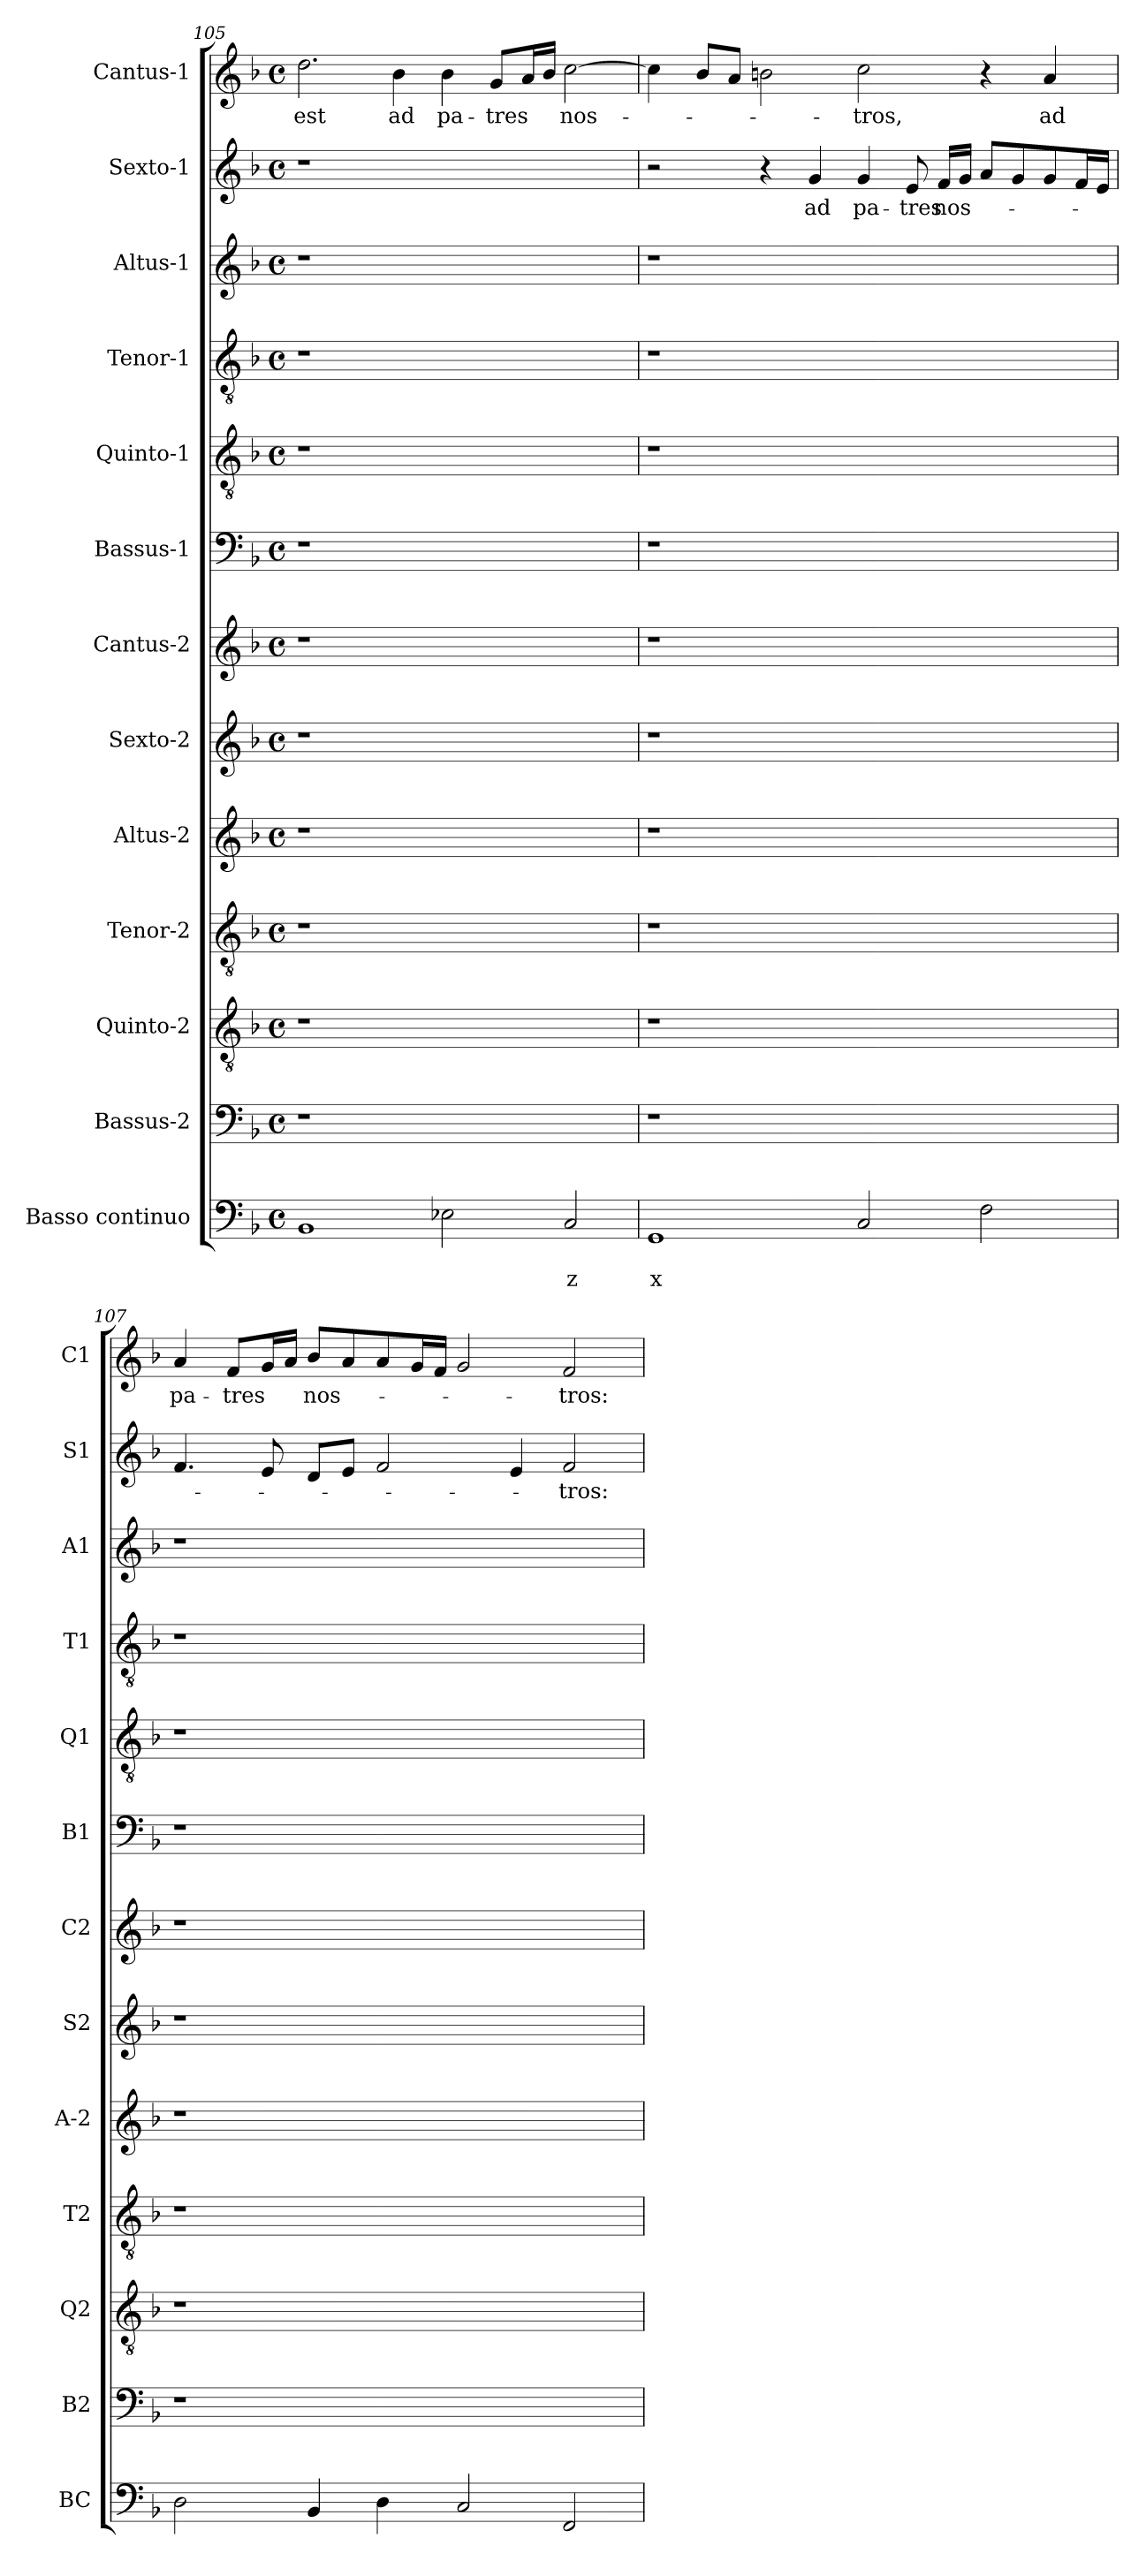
**kern	**text	**text	**kern	**kern	**kern	**kern	**kern	**kern	**kern	**kern	**kern	**kern	**kern	**text	**kern	**text
*part13	*part13	*part13	*part12	*part11	*part10	*part9	*part8	*part7	*part6	*part5	*part4	*part3	*part2	*part2	*part1	*part1
*staff13	*staff13	*staff13	*staff12	*staff11	*staff10	*staff9	*staff8	*staff7	*staff6	*staff5	*staff4	*staff3	*staff2	*staff2	*staff1	*staff1
*I"Basso continuo	*	*	*I"Bassus-2	*I"Quinto-2	*I"Tenor-2	*I"Altus-2	*I"Sexto-2	*I"Cantus-2	*I"Bassus-1	*I"Quinto-1	*I"Tenor-1	*I"Altus-1	*I"Sexto-1	*	*I"Cantus-1	*
*I'BC	*	*	*I'B2	*I'Q2	*I'T2	*I'A-2	*I'S2	*I'C2	*I'B1	*I'Q1	*I'T1	*I'A1	*I'S1	*	*I'C1	*
*clefF4	*	*	*clefF4	*clefGv2	*clefGv2	*clefG2	*clefG2	*clefG2	*clefF4	*clefGv2	*clefGv2	*clefG2	*clefG2	*	*clefG2	*
*k[b-]	*	*	*k[b-]	*k[b-]	*k[b-]	*k[b-]	*k[b-]	*k[b-]	*k[b-]	*k[b-]	*k[b-]	*k[b-]	*k[b-]	*	*k[b-]	*
*F:	*	*	*F:	*F:	*F:	*F:	*F:	*F:	*F:	*F:	*F:	*F:	*F:	*	*F:	*
*M4/4	*	*	*M4/4	*M4/4	*M4/4	*M4/4	*M4/4	*M4/4	*M4/4	*M4/4	*M4/4	*M4/4	*M4/4	*	*M4/4	*
*met(c)	*	*	*met(c)	*met(c)	*met(c)	*met(c)	*met(c)	*met(c)	*met(c)	*met(c)	*met(c)	*met(c)	*met(c)	*	*met(c)	*
=105	=105	=105	=105	=105	=105	=105	=105	=105	=105	=105	=105	=105	=105	=105	=105	=105
!	!	!	!	!	!	!	!	!	!	!	!	!	!	!	!	!LO:LY:b
1BB-	.	.	1r	1r	1r	1r	1r	1r	1r	1r	1r	1r	1r	.	2.dd\	est
!	!	!	!	!	!	!	!	!	!	!	!	!	!	!	!	!LO:LY:b
.	.	.	.	.	.	.	.	.	.	.	.	.	.	.	4b-\	ad
!	!	!	!	!	!	!	!	!	!	!	!	!	!	!	!	!LO:LY:b
2E-X\	.	.	1ryy	1ryy	1ryy	1ryy	1ryy	1ryy	1ryy	1ryy	1ryy	1ryy	1ryy	.	4b-\	pa-
!	!	!	!	!	!	!	!	!	!	!	!	!	!	!	!	!LO:LY:b
.	.	.	.	.	.	.	.	.	.	.	.	.	.	.	8g/L	-tres
.	.	.	.	.	.	.	.	.	.	.	.	.	.	.	16a/L	.
.	.	.	.	.	.	.	.	.	.	.	.	.	.	.	16b-/JJ	.
!	!	!LO:LY:b	!	!	!	!	!	!	!	!	!	!	!	!	!	!LO:LY:b
2C/	.	z	.	.	.	.	.	.	.	.	.	.	.	.	[2cc\	nos-
=106	=106	=106	=106	=106	=106	=106	=106	=106	=106	=106	=106	=106	=106	=106	=106	=106
!	!	!LO:LY:b	!	!	!	!	!	!	!	!	!	!	!	!	!	!
1GG	.	x	1r	1r	1r	1r	1r	1r	1r	1r	1r	1r	2r	.	4cc\]	.
.	.	.	.	.	.	.	.	.	.	.	.	.	.	.	8b-/L	.
.	.	.	.	.	.	.	.	.	.	.	.	.	.	.	8a/J	.
.	.	.	.	.	.	.	.	.	.	.	.	.	4r	.	2bn\	.
!	!	!	!	!	!	!	!	!	!	!	!	!	!	!LO:LY:b	!	!
.	.	.	.	.	.	.	.	.	.	.	.	.	4g/	ad	.	.
!	!	!	!	!	!	!	!	!	!	!	!	!	!	!LO:LY:b	!	!LO:LY:b
2C/	.	.	1ryy	1ryy	1ryy	1ryy	1ryy	1ryy	1ryy	1ryy	1ryy	1ryy	4g/	pa-	2cc\	-tros,
!	!	!	!	!	!	!	!	!	!	!	!	!	!	!LO:LY:b	!	!
.	.	.	.	.	.	.	.	.	.	.	.	.	8e/	-tres	.	.
!	!	!	!	!	!	!	!	!	!	!	!	!	!	!LO:LY:b	!	!
.	.	.	.	.	.	.	.	.	.	.	.	.	16f/LL	nos-	.	.
.	.	.	.	.	.	.	.	.	.	.	.	.	16g/JJ	.	.	.
2F\	.	.	.	.	.	.	.	.	.	.	.	.	8a/L	.	4r	.
.	.	.	.	.	.	.	.	.	.	.	.	.	8g/	.	.	.
!	!	!	!	!	!	!	!	!	!	!	!	!	!	!	!	!LO:LY:b
.	.	.	.	.	.	.	.	.	.	.	.	.	8g/	.	4a/	ad
.	.	.	.	.	.	.	.	.	.	.	.	.	16f/L	.	.	.
.	.	.	.	.	.	.	.	.	.	.	.	.	16e/JJ	.	.	.
=107	=107	=107	=107	=107	=107	=107	=107	=107	=107	=107	=107	=107	=107	=107	=107	=107
!	!	!	!	!	!	!	!	!	!	!	!	!	!	!	!	!LO:LY:b
2D\	.	.	1r	1r	1r	1r	1r	1r	1r	1r	1r	1r	4.f/	.	4a/	pa-
!	!	!	!	!	!	!	!	!	!	!	!	!	!	!	!	!LO:LY:b
.	.	.	.	.	.	.	.	.	.	.	.	.	.	.	8f/L	-tres
.	.	.	.	.	.	.	.	.	.	.	.	.	8e/	.	16g/L	.
.	.	.	.	.	.	.	.	.	.	.	.	.	.	.	16a/JJ	.
!	!	!	!	!	!	!	!	!	!	!	!	!	!	!	!	!LO:LY:b
4BB-/	.	.	.	.	.	.	.	.	.	.	.	.	8d/L	.	8b-/L	nos-
.	.	.	.	.	.	.	.	.	.	.	.	.	8e/J	.	8a/	.
4D\	.	.	.	.	.	.	.	.	.	.	.	.	2f/	.	8a/	.
.	.	.	.	.	.	.	.	.	.	.	.	.	.	.	16g/L	.
.	.	.	.	.	.	.	.	.	.	.	.	.	.	.	16f/JJ	.
2C/	.	.	1ryy	1ryy	1ryy	1ryy	1ryy	1ryy	1ryy	1ryy	1ryy	1ryy	.	.	2g/	.
.	.	.	.	.	.	.	.	.	.	.	.	.	4e/	.	.	.
!	!	!	!	!	!	!	!	!	!	!	!	!	!	!LO:LY:b	!	!LO:LY:b
2FF/	.	.	.	.	.	.	.	.	.	.	.	.	2f/	-tros:	2f/	-tros:
=	=	=	=	=	=	=	=	=	=	=	=	=	=	=	=	=
*-	*-	*-	*-	*-	*-	*-	*-	*-	*-	*-	*-	*-	*-	*-	*-	*-
